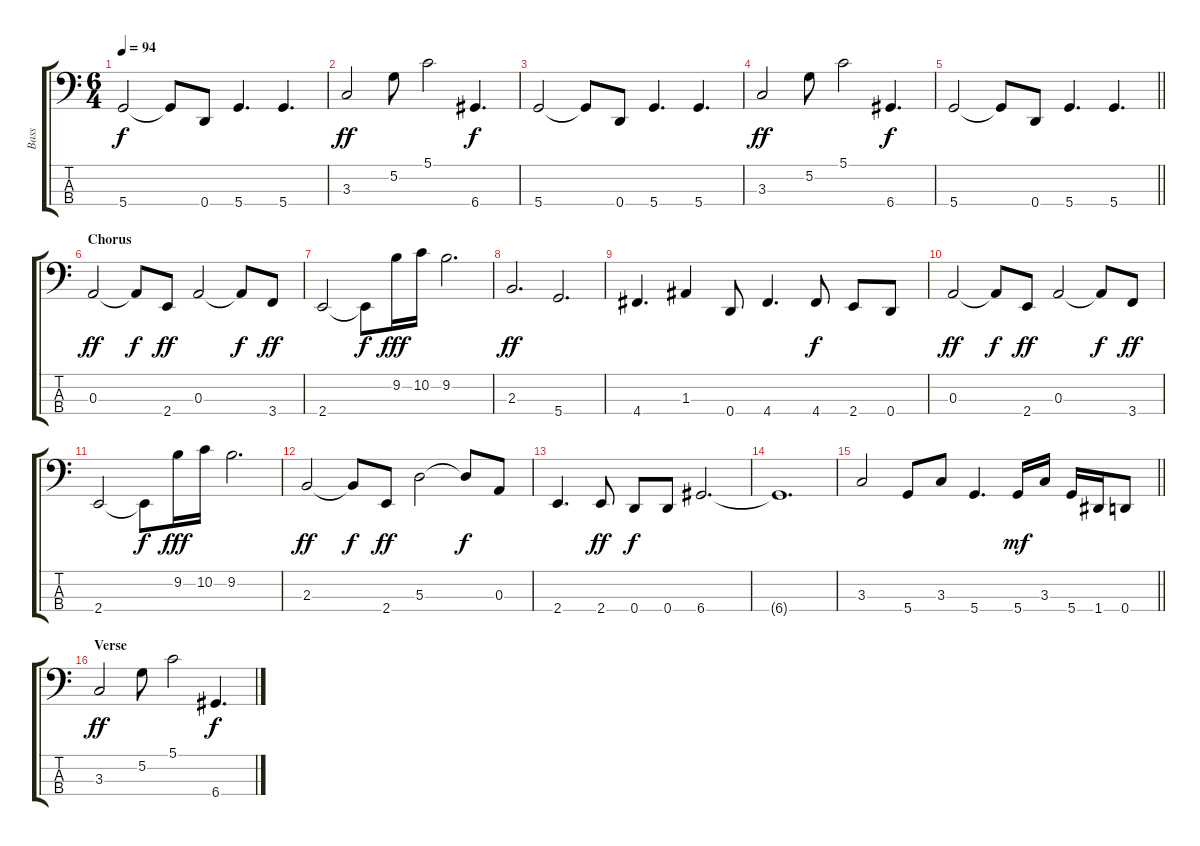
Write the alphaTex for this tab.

\track ("Bass" "Bass") {instrument electricbassfinger}
\staff {score tabs}
\tuning (G2 D2 A1 D1) {hide}
\ts (6 4)
\tempo 94
\clef f4
\ks c
5.4.2{dy f} 5.4{t}.8 0.4.8 5.4.4{d} 5.4.4{d} |
3.3.2{dy ff} 5.2.8 5.1.2 6.4.4{d dy f} |
5.4.2 5.4{t}.8 0.4.8 5.4.4{d} 5.4.4{d} |
3.3.2{dy ff} 5.2.8 5.1.2 6.4.4{d dy f} |
\barLineRight lightlight
5.4.2 5.4{t}.8 0.4.8 5.4.4{d} 5.4.4{d} |
\section ("" "Chorus")
0.3.2{dy ff} 0.3{t}.8{dy f} 2.4.8{dy ff} 0.3.2 0.3{t}.8{dy f} 3.4.8{dy ff} |
2.4.2 2.4{t}.8{dy f} 9.2.16{dy fff} 10.2.16 9.2.2{d} |
2.3.2{d dy ff} 5.4.2{d} |
4.4.4{d} 1.3.4 0.4.8 4.4.4{d} 4.4.8{dy f} 2.4.8 0.4.8 |
0.3.2{dy ff} 0.3{t}.8{dy f} 2.4.8{dy ff} 0.3.2 0.3{t}.8{dy f} 3.4.8{dy ff} |
2.4.2 2.4{t}.8{dy f} 9.2.16{dy fff} 10.2.16 9.2.2{d} |
2.3.2{dy ff} 2.3{t}.8{dy f} 2.4.8{dy ff} 5.3.2 5.3{t}.8{dy f} 0.3.8 |
2.4.4{d} 2.4.8{dy ff} 0.4.8{dy f} 0.4.8 6.4.2{d} |
6.4{t}.1{d} |
\barLineRight lightlight
3.3.2 5.4.8 3.3.8 5.4.4{d} 5.4.16{dy mf} 3.3.16 5.4.16 1.4.16 0.4.8 |
\section ("" "Verse")
3.3.2{dy ff} 5.2.8 5.1.2 6.4.4{d dy f}
